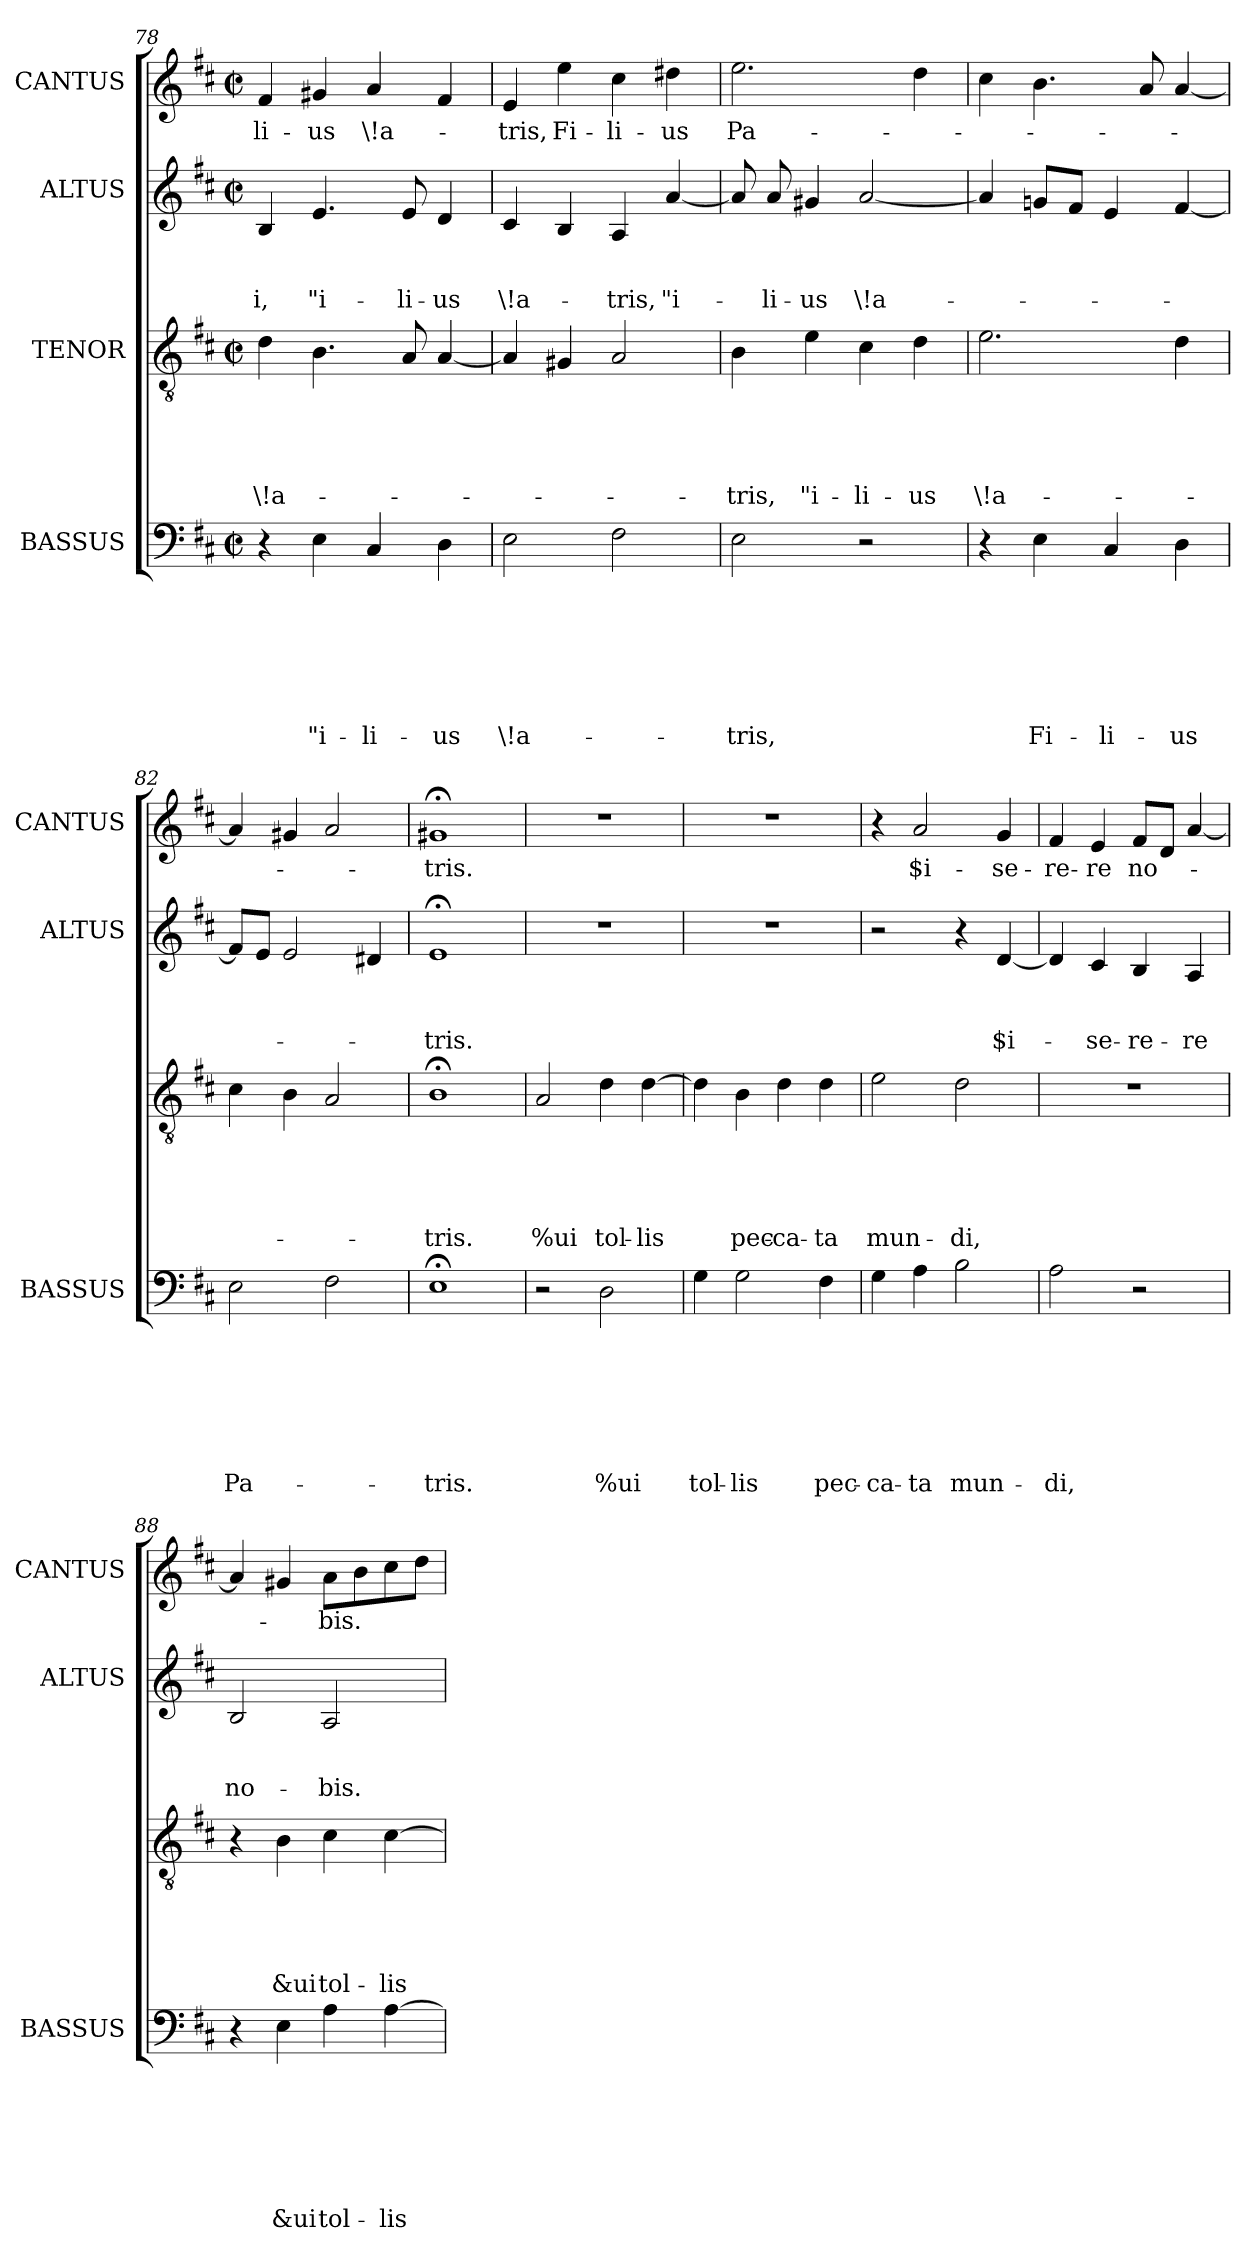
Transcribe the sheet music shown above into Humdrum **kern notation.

**kern	**text	**text	**text	**text	**text	**text	**text	**kern	**text	**text	**text	**text	**text	**kern	**text	**text	**text	**kern	**text
*part4	*part4	*part4	*part4	*part4	*part4	*part4	*part4	*part3	*part3	*part3	*part3	*part3	*part3	*part2	*part2	*part2	*part2	*part1	*part1
*staff4	*staff4	*staff4	*staff4	*staff4	*staff4	*staff4	*staff4	*staff3	*staff3	*staff3	*staff3	*staff3	*staff3	*staff2	*staff2	*staff2	*staff2	*staff1	*staff1
*I"BASSUS	*	*	*	*	*	*	*	*I"TENOR	*	*	*	*	*	*I"ALTUS	*	*	*	*I"CANTUS	*
*I'BASSUS	*	*	*	*	*	*	*	*	*	*	*	*	*	*I'ALTUS	*	*	*	*I'CANTUS	*
!!LO:LB:g=z
*clefF4	*	*	*	*	*	*	*	*clefGv2	*	*	*	*	*	*clefG2	*	*	*	*clefG2	*
*k[f#c#]	*	*	*	*	*	*	*	*k[f#c#]	*	*	*	*	*	*k[f#c#]	*	*	*	*k[f#c#]	*
*D:	*	*	*	*	*	*	*	*D:	*	*	*	*	*	*D:	*	*	*	*D:	*
*M2/2	*	*	*	*	*	*	*	*M2/2	*	*	*	*	*	*M2/2	*	*	*	*M2/2	*
*met(c|)	*	*	*	*	*	*	*	*met(c|)	*	*	*	*	*	*met(c|)	*	*	*	*met(c|)	*
=78	=78	=78	=78	=78	=78	=78	=78	=78	=78	=78	=78	=78	=78	=78	=78	=78	=78	=78	=78
!	!	!	!	!	!	!	!	!	!	!	!	!	!LO:LY:b	!	!	!	!LO:LY:b	!	!LO:LY:b
4r	.	.	.	.	.	.	.	4d\	.	.	.	.	\!a-	4B/	.	.	-i,	4f#/	-li-
!	!	!	!	!	!	!	!LO:LY:b	!	!	!	!	!	!	!	!	!	!LO:LY:b	!	!LO:LY:b
4E\	.	.	.	.	.	.	"i-	4.B\	.	.	.	.	.	4.e/	.	.	"i-	4g#X/	-us
!	!	!	!	!	!	!	!LO:LY:b	!	!	!	!	!	!	!	!	!	!	!	!LO:LY:b
4C#/	.	.	.	.	.	.	-li-	.	.	.	.	.	.	.	.	.	.	4a/	\!a-
!	!	!	!	!	!	!	!	!	!	!	!	!	!	!	!	!	!LO:LY:b	!	!
.	.	.	.	.	.	.	.	8A/	.	.	.	.	.	8e/	.	.	-li-	.	.
!	!	!	!	!	!	!	!LO:LY:b	!	!	!	!	!	!	!	!	!	!LO:LY:b	!	!
4D\	.	.	.	.	.	.	-us	[<4A/	.	.	.	.	.	4d/	.	.	-us	4f#/	.
=79	=79	=79	=79	=79	=79	=79	=79	=79	=79	=79	=79	=79	=79	=79	=79	=79	=79	=79	=79
!	!	!	!	!	!	!	!LO:LY:b	!	!	!	!	!	!	!	!	!	!LO:LY:b	!	!LO:LY:b
2E\	.	.	.	.	.	.	\!a-	4A/]	.	.	.	.	.	4c#/	.	.	\!a-	4e/	-tris,
!	!	!	!	!	!	!	!	!	!	!	!	!	!	!	!	!	!	!	!LO:LY:b
.	.	.	.	.	.	.	.	4G#X/	.	.	.	.	.	4B/	.	.	.	4ee\	Fi-
!	!	!	!	!	!	!	!	!	!	!	!	!	!	!	!	!	!LO:LY:b	!	!LO:LY:b
2F#\	.	.	.	.	.	.	.	2A/	.	.	.	.	.	4A/	.	.	-tris,	4cc#\	-li-
!	!	!	!	!	!	!	!	!	!	!	!	!	!	!	!	!	!LO:LY:b	!	!LO:LY:b
.	.	.	.	.	.	.	.	.	.	.	.	.	.	[<4a/	.	.	"i-	4dd#X\	-us
=80	=80	=80	=80	=80	=80	=80	=80	=80	=80	=80	=80	=80	=80	=80	=80	=80	=80	=80	=80
!	!	!	!	!	!	!	!LO:LY:b	!	!	!	!	!	!LO:LY:b	!	!	!	!	!	!LO:LY:b
2E\	.	.	.	.	.	.	-tris,	4B\	.	.	.	.	-tris,	8a/]	.	.	.	2.ee\	Pa-
!	!	!	!	!	!	!	!	!	!	!	!	!	!	!	!	!	!LO:LY:b	!	!
.	.	.	.	.	.	.	.	.	.	.	.	.	.	8a/	.	.	-li-	.	.
!	!	!	!	!	!	!	!	!	!	!	!	!	!LO:LY:b	!	!	!	!LO:LY:b	!	!
.	.	.	.	.	.	.	.	4e\	.	.	.	.	"i-	4g#X/	.	.	-us	.	.
!	!	!	!	!	!	!	!	!	!	!	!	!	!LO:LY:b	!	!	!	!LO:LY:b	!	!
2r	.	.	.	.	.	.	.	4c#\	.	.	.	.	-li-	[<2a/	.	.	\!a-	.	.
!	!	!	!	!	!	!	!	!	!	!	!	!	!LO:LY:b	!	!	!	!	!	!
.	.	.	.	.	.	.	.	4d\	.	.	.	.	-us	.	.	.	.	4dd\	.
=81	=81	=81	=81	=81	=81	=81	=81	=81	=81	=81	=81	=81	=81	=81	=81	=81	=81	=81	=81
!	!	!	!	!	!	!	!	!	!	!	!	!	!LO:LY:b	!	!	!	!	!	!
4r	.	.	.	.	.	.	.	2.e\	.	.	.	.	\!a-	4a/]	.	.	.	4cc#\	.
!	!	!	!	!	!	!	!LO:LY:b	!	!	!	!	!	!	!	!	!	!	!	!
4E\	.	.	.	.	.	.	Fi-	.	.	.	.	.	.	8gn/L	.	.	.	4.b\	.
.	.	.	.	.	.	.	.	.	.	.	.	.	.	8f#/J	.	.	.	.	.
!	!	!	!	!	!	!	!LO:LY:b	!	!	!	!	!	!	!	!	!	!	!	!
4C#/	.	.	.	.	.	.	-li-	.	.	.	.	.	.	4e/	.	.	.	.	.
.	.	.	.	.	.	.	.	.	.	.	.	.	.	.	.	.	.	8a/	.
!	!	!	!	!	!	!	!LO:LY:b	!	!	!	!	!	!	!	!	!	!	!	!
4D\	.	.	.	.	.	.	-us	4d\	.	.	.	.	.	[<4f#/	.	.	.	[<4a/	.
=82	=82	=82	=82	=82	=82	=82	=82	=82	=82	=82	=82	=82	=82	=82	=82	=82	=82	=82	=82
!	!	!	!	!	!	!	!LO:LY:b	!	!	!	!	!	!	!	!	!	!	!	!
2E\	.	.	.	.	.	.	Pa-	4c#\	.	.	.	.	.	8f#/L]	.	.	.	4a/]	.
.	.	.	.	.	.	.	.	.	.	.	.	.	.	8e/J	.	.	.	.	.
.	.	.	.	.	.	.	.	4B\	.	.	.	.	.	2e/	.	.	.	4g#X/	.
2F#\	.	.	.	.	.	.	.	2A/	.	.	.	.	.	.	.	.	.	2a/	.
.	.	.	.	.	.	.	.	.	.	.	.	.	.	4d#X/	.	.	.	.	.
=83	=83	=83	=83	=83	=83	=83	=83	=83	=83	=83	=83	=83	=83	=83	=83	=83	=83	=83	=83
!	!	!	!	!	!	!	!LO:LY:b	!	!	!	!	!	!LO:LY:b	!	!	!	!LO:LY:b	!	!LO:LY:b
1E;<	.	.	.	.	.	.	-tris.	1B;<	.	.	.	.	-tris.	1e;	.	.	-tris.	1g#X;	-tris.
!!LO:LB:g=z
=84	=84	=84	=84	=84	=84	=84	=84	=84	=84	=84	=84	=84	=84	=84	=84	=84	=84	=84	=84
!	!	!	!	!	!	!	!	!	!	!	!	!	!LO:LY:b	!	!	!	!	!	!
2r	.	.	.	.	.	.	.	2A/	.	.	.	.	%ui	1r	.	.	.	1r	.
!	!	!	!	!	!	!	!LO:LY:b	!	!	!	!	!	!LO:LY:b	!	!	!	!	!	!
2D\	.	.	.	.	.	.	%ui	4d\	.	.	.	.	tol-	.	.	.	.	.	.
!	!	!	!	!	!	!	!	!	!	!	!	!	!LO:LY:b	!	!	!	!	!	!
.	.	.	.	.	.	.	.	[>4d\	.	.	.	.	-lis	.	.	.	.	.	.
=85	=85	=85	=85	=85	=85	=85	=85	=85	=85	=85	=85	=85	=85	=85	=85	=85	=85	=85	=85
!	!	!	!	!	!	!	!LO:LY:b	!	!	!	!	!	!	!	!	!	!	!	!
4G\	.	.	.	.	.	.	tol-	4d\]	.	.	.	.	.	1r	.	.	.	1r	.
!	!	!	!	!	!	!	!LO:LY:b	!	!	!	!	!	!LO:LY:b	!	!	!	!	!	!
2G\	.	.	.	.	.	.	-lis	4B\	.	.	.	.	pec-	.	.	.	.	.	.
!	!	!	!	!	!	!	!	!	!	!	!	!	!LO:LY:b	!	!	!	!	!	!
.	.	.	.	.	.	.	.	4d\	.	.	.	.	-ca-	.	.	.	.	.	.
!	!	!	!	!	!	!	!LO:LY:b	!	!	!	!	!	!LO:LY:b	!	!	!	!	!	!
4F#\	.	.	.	.	.	.	pec-	4d\	.	.	.	.	-ta	.	.	.	.	.	.
=86	=86	=86	=86	=86	=86	=86	=86	=86	=86	=86	=86	=86	=86	=86	=86	=86	=86	=86	=86
!	!	!	!	!	!	!	!LO:LY:b	!	!	!	!	!	!LO:LY:b	!	!	!	!	!	!
4G\	.	.	.	.	.	.	-ca-	2e\	.	.	.	.	mun-	2r	.	.	.	4r	.
!	!	!	!	!	!	!	!LO:LY:b	!	!	!	!	!	!	!	!	!	!	!	!LO:LY:b
4A\	.	.	.	.	.	.	-ta	.	.	.	.	.	.	.	.	.	.	2a/	$i-
!	!	!	!	!	!	!	!LO:LY:b	!	!	!	!	!	!LO:LY:b	!	!	!	!	!	!
2B\	.	.	.	.	.	.	mun-	2d\	.	.	.	.	-di,	4r	.	.	.	.	.
!	!	!	!	!	!	!	!	!	!	!	!	!	!	!	!	!	!LO:LY:b	!	!LO:LY:b
.	.	.	.	.	.	.	.	.	.	.	.	.	.	[<4d/	.	.	$i-	4g/	-se-
=87	=87	=87	=87	=87	=87	=87	=87	=87	=87	=87	=87	=87	=87	=87	=87	=87	=87	=87	=87
!	!	!	!	!	!	!	!LO:LY:b	!	!	!	!	!	!	!	!	!	!	!	!LO:LY:b
2A\	.	.	.	.	.	.	-di,	1r	.	.	.	.	.	4d/]	.	.	.	4f#/	-re-
!	!	!	!	!	!	!	!	!	!	!	!	!	!	!	!	!	!LO:LY:b	!	!LO:LY:b
.	.	.	.	.	.	.	.	.	.	.	.	.	.	4c#/	.	.	-se-	4e/	-re
!	!	!	!	!	!	!	!	!	!	!	!	!	!	!	!	!	!LO:LY:b	!	!LO:LY:b
2r	.	.	.	.	.	.	.	.	.	.	.	.	.	4B/	.	.	-re-	8f#/L	no-
.	.	.	.	.	.	.	.	.	.	.	.	.	.	.	.	.	.	8d/J	.
!	!	!	!	!	!	!	!	!	!	!	!	!	!	!	!	!	!LO:LY:b	!	!
.	.	.	.	.	.	.	.	.	.	.	.	.	.	4A/	.	.	-re	[<4a/	.
=88	=88	=88	=88	=88	=88	=88	=88	=88	=88	=88	=88	=88	=88	=88	=88	=88	=88	=88	=88
!	!	!	!	!	!	!	!	!	!	!	!	!	!	!	!	!	!LO:LY:b	!	!
4r	.	.	.	.	.	.	.	4r	.	.	.	.	.	2B/	.	.	no-	4a/]	.
!	!	!	!	!	!	!	!LO:LY:b	!	!	!	!	!	!LO:LY:b	!	!	!	!	!	!
4E\	.	.	.	.	.	.	&ui	4B\	.	.	.	.	&ui	.	.	.	.	4g#X/	.
!	!	!	!	!	!	!	!LO:LY:b	!	!	!	!	!	!LO:LY:b	!	!	!	!LO:LY:b	!	!LO:LY:b
4A\	.	.	.	.	.	.	tol-	4c#\	.	.	.	.	tol-	2A/	.	.	-bis.	8a\L	-bis.
.	.	.	.	.	.	.	.	.	.	.	.	.	.	.	.	.	.	8b\	.
!	!	!	!	!	!	!	!LO:LY:b	!	!	!	!	!	!LO:LY:b	!	!	!	!	!	!
[>4A\	.	.	.	.	.	.	-lis	[>4c#\	.	.	.	.	-lis	.	.	.	.	8cc#\	.
.	.	.	.	.	.	.	.	.	.	.	.	.	.	.	.	.	.	8dd\J	.
=	=	=	=	=	=	=	=	=	=	=	=	=	=	=	=	=	=	=	=
*-	*-	*-	*-	*-	*-	*-	*-	*-	*-	*-	*-	*-	*-	*-	*-	*-	*-	*-	*-
